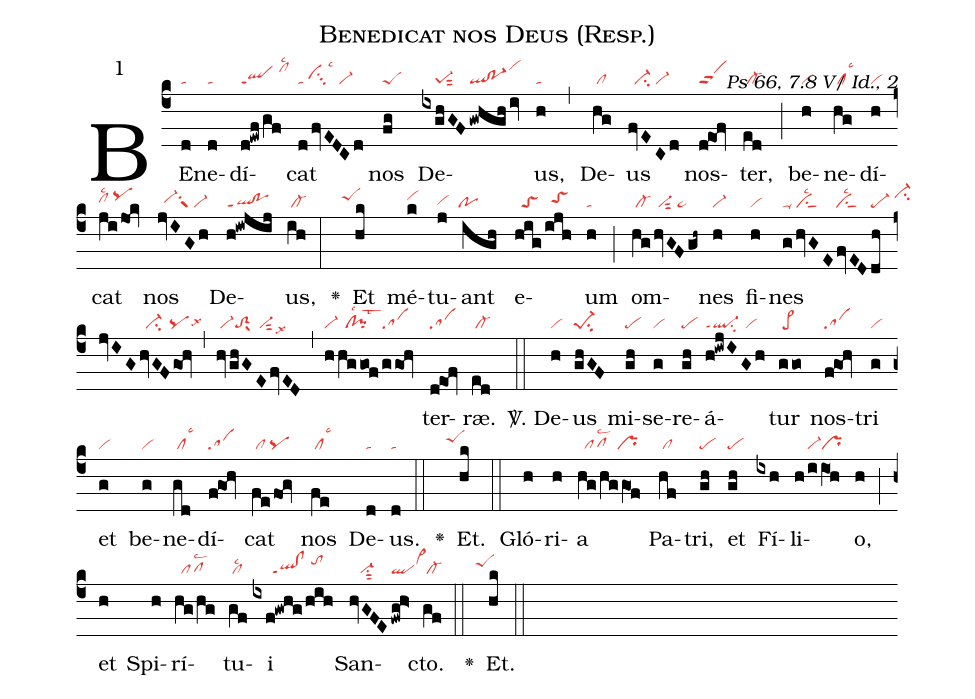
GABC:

name:Benedicat nos Deus (Resp.);
mode:1;
commentary:Ps 66, 7.8 V/ Id., 2;
nabc-lines:1;
%%
(c4)BE(d|ta)ne(d|ta)dí(d!ewf/gf|qlppt1/clhklsc2)cat(d/fvEDCd|ta/vihhsu3lsc3/vi-)
nos(fg|peS) De(ixghGF|////pe-1sut2|/gwhgh/iv|ql!po-1vihl)us,(h|ta) (,)
De(hg|/cl)us(fvECd|//ci-/vi-) nos(d!eof|vippt2)ter,(ed|/cl-) (;)
be(h|vi)ne(hg|/cllsc3)dí(h|vi)cat(jijok|clhhlsc2/pqhi) nos(jvIGh|//vi-hhsu1suw1/vi-)
De(h!iwjij|ql!poppt1)us,(ih|/cl-) (:)

<v>\greheightstar</v>()
Et(hk|````peShi) mé(k|vihi)tu(j|vihg)ant(igh|`po)
e(hig|//toS|/ijh|//toShh)um(h|ta) (;)
om(hg/hvGFgh~|/cl-//vi-sut2/pe~)nes(h|vi-)
fi(h|vi)nes(g/hvGE|ta-/ciSlsc2|fvED|ciSlsc2|dh/jvIG|pe-/ci-hj|hvGFgoh|//ci-//pqlsx6) (,)
(hvghGEfvED|/vi-toS2sux1//vi-sut2lsx9) (,) (hhggof/ggoh|vi-//cl!pilsc1lst3sa)
ter(d!eof|sa)ræ.(ed|/cl-) (::)

<sp>V/</sp>.
De(h|vi)us(ghGF|pe-1su2)
mi(gh|pe)se(g|vi)re(gh|pe)á(h!iwjIGh|ql-ppt1su2/vi)tur(ggo>|/pe>) nos(f!goh|sa)tri(g|vi)
et(g|vi) be(g|vi)ne(gd|/cllsc3)dí(f!goh|sa)cat(fefog|/cl/pq)
nos(fe|/cllsc3) De(d|ta)us.(d|ta) (::)

<v>\greheightstar</v>() Et.(hk|````peShi) (::)

Gló(h)ri(h)a(hg/hg/gO1f|//pflsc2/pr)
Pa(hf|/cl)tri,(gh|pe) et(gh|pe) Fí(ixh)li(h/iiO1h|////vi-pr)o,(h) (;)
et(h) Spi(h)rí(hg/hg|//pflsc2)tu(gf|/cllsc2)i(ixf!gwhg/hih|//////ql!clppt1/tohj)
San(hvGFE|///vi-su1sut2|fwg!h>|qlvi>hj)cto.(gf|/cl-) (::)

<v>\greheightstar</v>() Et.(hk|````peShi) (::)
